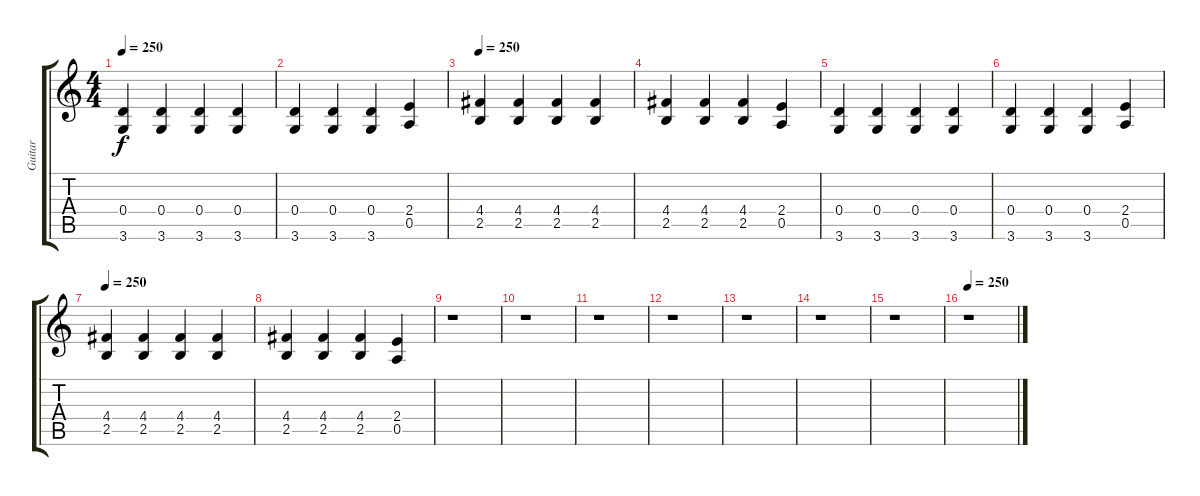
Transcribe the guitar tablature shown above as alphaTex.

\track ("Guitar" "Guitar") {instrument distortionguitar}
\staff {score tabs}
\tuning (E4 B3 G3 D3 A2 E2) {hide}
\ts (4 4)
\tempo 250
\clef g2
\ks c
(0.4 3.6).4{dy f} (0.4 3.6).4 (0.4 3.6).4 (0.4 3.6).4 |
(0.4 3.6).4 (0.4 3.6).4 (0.4 3.6).4 (2.4 0.5).4 |
\tempo 250
(4.4 2.5).4 (4.4 2.5).4 (4.4 2.5).4 (4.4 2.5).4 |
(4.4 2.5).4 (4.4 2.5).4 (4.4 2.5).4 (2.4 0.5).4 |
(0.4 3.6).4 (0.4 3.6).4 (0.4 3.6).4 (0.4 3.6).4 |
(0.4 3.6).4 (0.4 3.6).4 (0.4 3.6).4 (2.4 0.5).4 |
\tempo 250
(4.4 2.5).4 (4.4 2.5).4 (4.4 2.5).4 (4.4 2.5).4 |
(4.4 2.5).4 (4.4 2.5).4 (4.4 2.5).4 (2.4 0.5).4 |
r.1 |
r.1 |
r.1 |
r.1 |
r.1 |
r.1 |
r.1 |
\tempo 250
r.1
